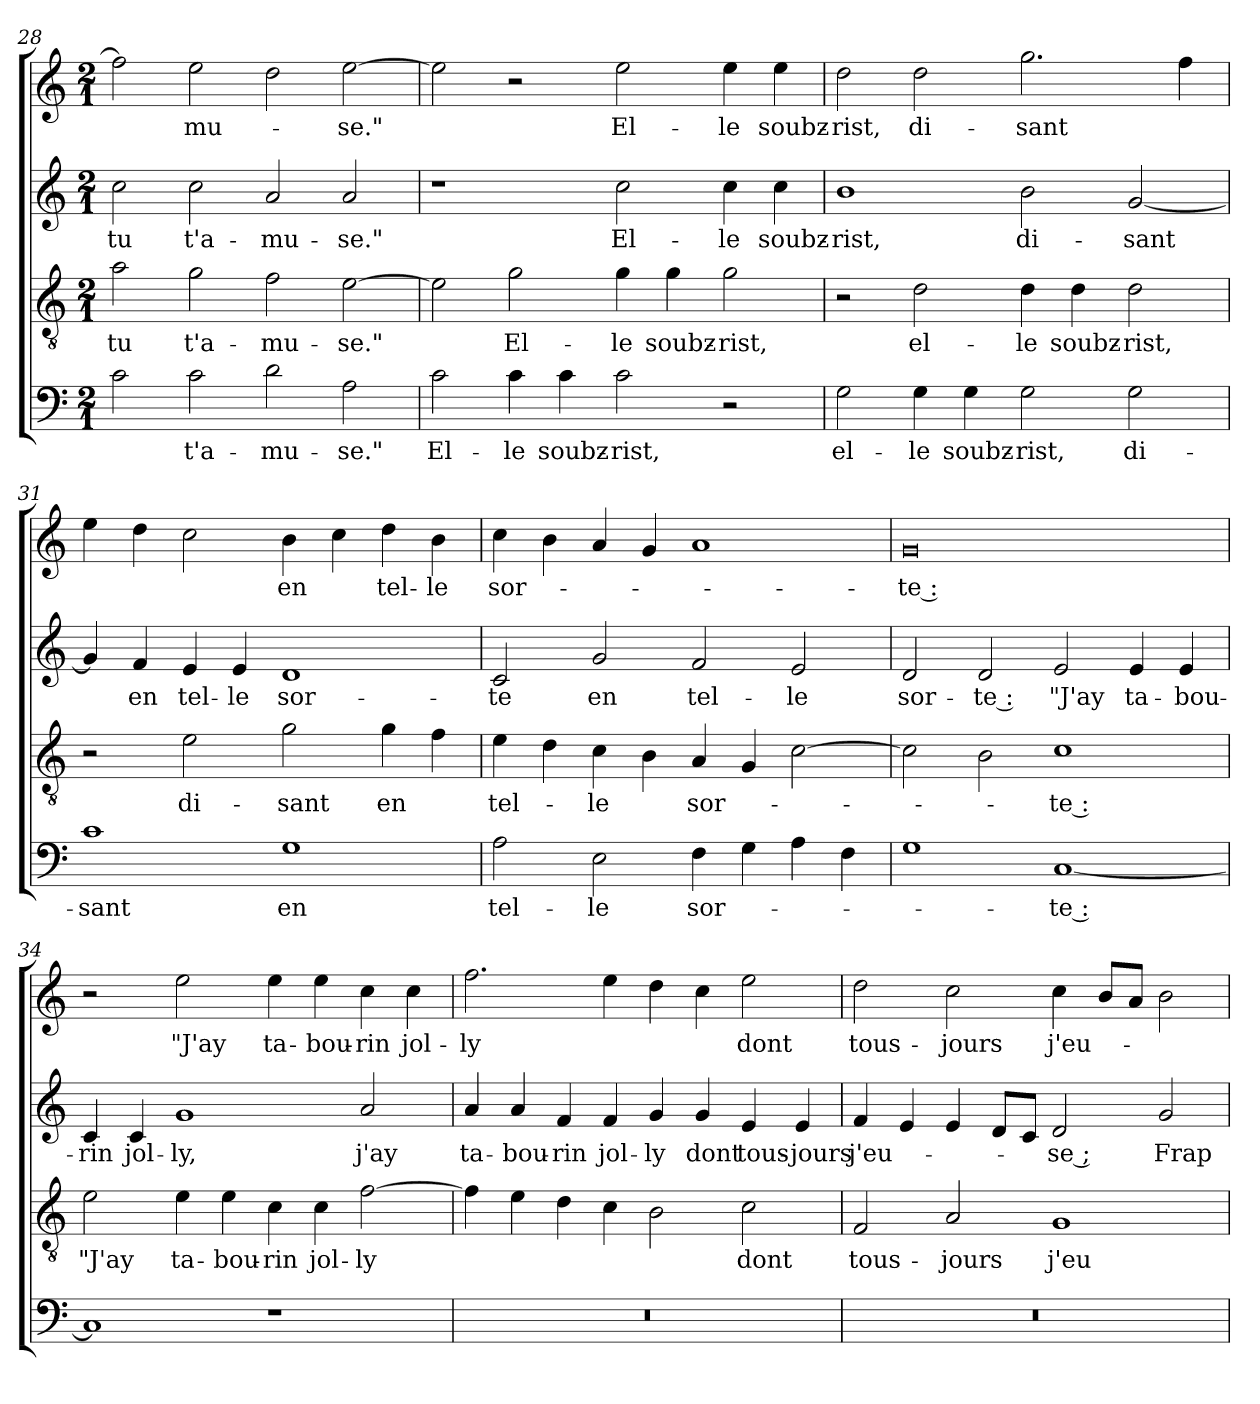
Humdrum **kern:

**kern	**text	**kern	**text	**kern	**text	**kern	**text
*part4	*part4	*part3	*part3	*part2	*part2	*part1	*part1
*staff4	*staff4	*staff3	*staff3	*staff2	*staff2	*staff1	*staff1
*clefF4	*	*clefGv2	*	*clefG2	*	*clefG2	*
*	*	*ITrd-7c-12	*	*	*	*	*
*k[]	*	*k[]	*	*k[]	*	*k[]	*
*C:	*	*C:	*	*C:	*	*C:	*
*M2/1	*	*M2/1	*	*M2/1	*	*M2/1	*
=28	=28	=28	=28	=28	=28	=28	=28
2c\	.	2aa\	tu	2cc\	tu	2ff\]	.
2c\	t'a-	2gg\	t'a-	2cc\	t'a-	2ee\	-mu-
2d\	-mu-	2ff\	-mu-	2a/	-mu-	2dd\	.
2A\	-se."	[2ee\	-se."	2a/	-se."	[2ee\	-se."
=29	=29	=29	=29	=29	=29	=29	=29
2c\	El-	2ee\]	.	1r	.	2ee\]	.
4c\	-le	2gg\	El-	.	.	2r	.
4c\	soubz-	.	.	.	.	.	.
2c\	-rist,	4gg\	-le	2cc\	El-	2ee\	El-
.	.	4gg\	soubz-	.	.	.	.
2r	.	2gg\	-rist,	4cc\	-le	4ee\	-le
.	.	.	.	4cc\	soubz-	4ee\	soubz-
!!LO:LB:g=z
=30	=30	=30	=30	=30	=30	=30	=30
2G\	el-	2r	.	1b\	-rist,	2dd\	-rist,
4G\	-le	2dd\	el-	.	.	2dd\	di-
4G\	soubz-	.	.	.	.	.	.
2G\	-rist,	4dd\	-le	2b\	di-	2.gg\	-sant
.	.	4dd\	soubz-	.	.	.	.
2G\	di-	2dd\	-rist,	[2g/	-sant	.	.
.	.	.	.	.	.	4ff\	.
=31	=31	=31	=31	=31	=31	=31	=31
1c\	-sant	2r	.	4g/]	.	4ee\	.
.	.	.	.	4f/	en	4dd\	.
.	.	2ee\	di-	4e/	tel-	2cc\	.
.	.	.	.	4e/	-le	.	.
1G\	en	2gg\	-sant	1d/	sor-	4b\	en
.	.	.	.	.	.	4cc\	.
.	.	4gg\	en	.	.	4dd\	tel-
.	.	4ff\	.	.	.	4b\	-le
=32	=32	=32	=32	=32	=32	=32	=32
2A\	tel-	4ee\	tel-	2c/	-te	4cc\	sor-
.	.	4dd\	.	.	.	4b\	.
2E\	-le	4cc\	-le	2g/	en	4a/	.
.	.	4b\	.	.	.	4g/	.
4F\	sor-	4a/	sor-	2f/	tel-	1a/	.
4G\	.	4g/	.	.	.	.	.
4A\	.	[2cc\	.	2e/	-le	.	.
4F\	.	.	.	.	.	.	.
=33	=33	=33	=33	=33	=33	=33	=33
1G\	.	2cc\]	.	2d/	sor-	0g/	-te :
.	.	2b\	.	2d/	-te :	.	.
[1C/	-te :	1cc\	-te :	2e/	"J'ay	.	.
.	.	.	.	4e/	ta-	.	.
.	.	.	.	4e/	-bou-	.	.
!!LO:PB:g=z
=34	=34	=34	=34	=34	=34	=34	=34
1C/]	.	2ee\	"J'ay	4c/	-rin	2r	.
.	.	.	.	4c/	jol-	.	.
.	.	4ee\	ta-	1g/	-ly,	2ee\	"J'ay
.	.	4ee\	-bou-	.	.	.	.
1r	.	4cc\	-rin	.	.	4ee\	ta-
.	.	4cc\	jol-	.	.	4ee\	-bou-
.	.	[2ff\	-ly	2a/	j'ay	4cc\	-rin
.	.	.	.	.	.	4cc\	jol-
=35	=35	=35	=35	=35	=35	=35	=35
0r	.	4ff\]	.	4a/	ta-	2.ff\	-ly
.	.	4ee\	.	4a/	-bou-	.	.
.	.	4dd\	.	4f/	-rin	.	.
.	.	4cc\	.	4f/	jol-	4ee\	.
.	.	2b\	.	4g/	-ly	4dd\	.
.	.	.	.	4g/	dont	4cc\	.
.	.	2cc\	dont	4e/	tous-	2ee\	dont
.	.	.	.	4e/	-jours	.	.
=36	=36	=36	=36	=36	=36	=36	=36
0r	.	2f/	tous-	4f/	j'eu-	2dd\	tous-
.	.	.	.	4e/	.	.	.
.	.	2a/	-jours	4e/	.	2cc\	-jours
.	.	.	.	8d/L	.	.	.
.	.	.	.	8c/J	.	.	.
.	.	1g/	j'eu-	2d/	-se ;	4cc\	j'eu-
.	.	.	.	.	.	8b/L	.
.	.	.	.	.	.	8a/J	.
.	.	.	.	2g/	Frap-	2b\	.
=	=	=	=	=	=	=	=
*-	*-	*-	*-	*-	*-	*-	*-
